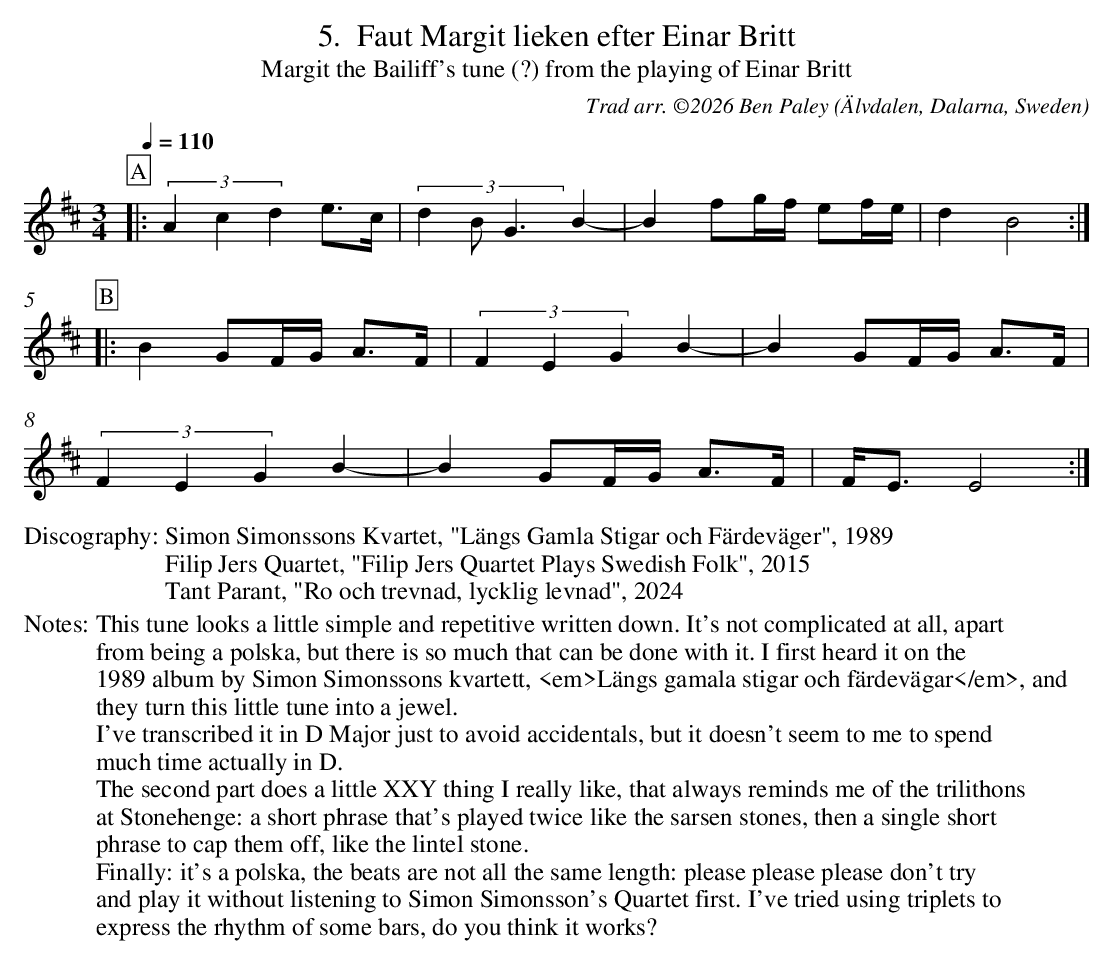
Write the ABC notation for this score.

X:1
T:Faut Margit lieken efter Einar Britt
T:Margit the Bailiff's tune (?) from the playing of Einar Britt
L:1/16
M:3/4
C:Trad arr. ©2026 Ben Paley
O:Älvdalen, Dalarna, Sweden
Q:1/4=110
K:D
P:A
|: (3 A4 c4 d4 e3c | (3 d4 B2 G6 B4- | -B4 f2gf e2fe | d4 B8 :|
P:B
|: B4 G2FG A3F | (3 F4 E4 G4 B4- | -B4 G2FG A3F |
(3 F4 E4 G4 B4- | -B4 G2FG A3F | FE3 E8 :|
